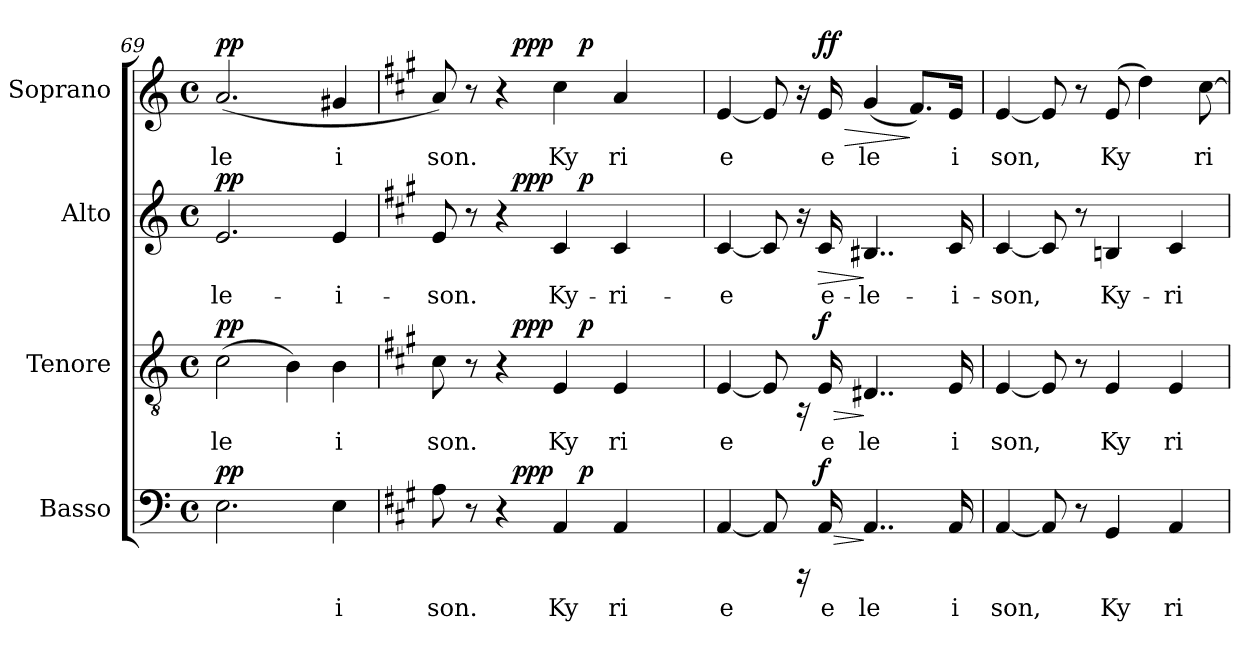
**kern	**text	**dynam	**kern	**text	**dynam	**kern	**text	**dynam	**kern	**text	**dynam
*part4	*part4	*part4	*part3	*part3	*part3	*part2	*part2	*part2	*part1	*part1	*part1
*staff4	*staff4	*staff4	*staff3	*staff3	*staff3	*staff2	*staff2	*staff2	*staff1	*staff1	*staff1
*I"Basso	*	*	*I"Tenore	*	*	*I"Alto	*	*	*I"Soprano	*	*
!!LO:LB:g=z
*clefF4	*	*	*clefGv2	*	*	*clefG2	*	*	*clefG2	*	*
*k[]	*	*	*k[]	*	*	*k[]	*	*	*k[]	*	*
*C:	*	*	*C:	*	*	*C:	*	*	*C:	*	*
*M4/4	*	*	*M4/4	*	*	*M4/4	*	*	*M4/4	*	*
*met(c)	*	*	*met(c)	*	*	*met(c)	*	*	*met(c)	*	*
=69	=69	=69	=69	=69	=69	=69	=69	=69	=69	=69	=69
!	!	!LO:DY:a	!	!LO:LY:b:cj	!LO:DY:a	!	!LO:LY:b:cj	!LO:DY:a	!	!LO:LY:b:cj	!LO:DY:a
2.E\	.	pp	(>2c\	le	pp	2.e/	le-	pp	(<2.a/	-le	pp
.	.	.	4B\)	.	.	.	.	.	.	.	.
!	!LO:LY:b:cj	!	!	!LO:LY:b:cj	!	!	!LO:LY:b:cj	!	!	!LO:LY:b:cj	!
4E\	i	.	4B\	i	.	4e/	-i-	.	4g#X/	i	.
=70	=70	=70	=70	=70	=70	=70	=70	=70	=70	=70	=70
*k[f#c#g#]	*	*	*k[f#c#g#]	*	*	*k[f#c#g#]	*	*	*k[f#c#g#]	*	*
*A:	*	*	*A:	*	*	*A:	*	*	*A:	*	*
!	!LO:LY:b:cj	!	!	!LO:LY:b:cj	!	!	!LO:LY:b:cj	!	!	!LO:LY:b:cj	!
*^	*	*	*^	*	*	*^	*	*	*^	*	*
*	*^	*	*	*	*^	*	*	*	*^	*	*	*	*^	*	*
8A\	4ryy	2ryy	son.	.	8c#\	4ryy	2ryy	son.	.	8e/	4ryy	2ryy	-son.	.	8a/)	4ryy	2ryy	son.	.
8r	.	.	.	.	8r	.	.	.	.	8r	.	.	.	.	8r	.	.	.	.
4r	32.ryy	.	.	.	4r	32.ryy	.	.	.	4r	32.ryy	.	.	.	4r	32.ryy	.	.	.
!	!	!	!	!LO:DY:a	!	!	!	!	!LO:DY:a	!	!	!	!	!LO:DY:a	!	!	!	!	!LO:DY:a
.	2ryy	.	.	ppp	.	2ryy	.	.	ppp	.	2ryy	.	.	ppp	.	2ryy	.	.	ppp
!	!	!	!LO:LY:b:cj	!	!	!	!	!LO:LY:b:cj	!	!	!	!	!LO:LY:b:cj	!	!	!	!	!LO:LY:b:cj	!
4AA/	.	16.ryy	Ky	.	4E/	.	16.ryy	Ky	.	4c#/	.	16.ryy	Ky-	.	4cc#\	.	16.ryy	Ky	.
!	!	!	!	!LO:DY:a	!	!	!	!	!LO:DY:a	!	!	!	!	!LO:DY:a	!	!	!	!	!LO:DY:a
.	.	4ryy	.	p	.	.	4ryy	.	p	.	.	4ryy	.	p	.	.	4ryy	.	p
!	!	!	!LO:LY:b:cj	!	!	!	!	!LO:LY:b:cj	!	!	!	!	!LO:LY:b:cj	!	!	!	!	!LO:LY:b:cj	!
4AA/	.	.	ri	.	4E/	.	.	ri	.	4c#/	.	.	-ri-	.	4a/	.	.	ri	.
.	8ryy	.	.	.	.	8ryy	.	.	.	.	8ryy	.	.	.	.	8ryy	.	.	.
.	.	8ryy	.	.	.	.	8ryy	.	.	.	.	8ryy	.	.	.	.	8ryy	.	.
.	16ryy	.	.	.	.	16ryy	.	.	.	.	16ryy	.	.	.	.	16ryy	.	.	.
.	.	32ryy	.	.	.	.	32ryy	.	.	.	.	32ryy	.	.	.	.	32ryy	.	.
.	64ryy	.	.	.	.	64ryy	.	.	.	.	64ryy	.	.	.	.	64ryy	.	.	.
=71	=71	=71	=71	=71	=71	=71	=71	=71	=71	=71	=71	=71	=71	=71	=71	=71	=71	=71	=71
!	!	!	!LO:LY:b:cj	!	!	!	!	!LO:LY:b:cj	!	!	!	!	!LO:LY:b:cj	!	!	!	!	!LO:LY:b:cj	!
*v	*v	*v	*	*	*	*	*	*	*	*v	*v	*v	*	*	*v	*v	*v	*	*
*	*	*	*v	*v	*v	*	*	*	*	*	*	*	*
[<4AA/	e	.	[<4E/	e	.	[<4c#/	-e	.	[<4e/	e	.
8AA/]	.	.	8E/]	.	.	8c#/]	.	.	8e/]	.	.
16rEEE	.	.	16rAA	.	.	16ra	.	.	16ra	.	.
!	!LO:LY:b:cj	!LO:HP:b	!	!LO:LY:b:cj	!LO:HP:b	!	!LO:LY:b:cj	!LO:HP:b	!	!LO:LY:b:cj	!LO:HP:b
!	!	!LO:DY:n=1:a	!	!	!LO:DY:n=1:a	!	!	!	!	!	!LO:DY:n=1:a
!	!	!	!	!	!	!	!	!	!	!	!LO:DY:n=2:b
16AA/	e	> f	16E/	e	> f	16c#/	e-	>	16e/	e	> f f
!	!LO:LY:b:cj	!	!	!LO:LY:b:cj	!	!	!LO:LY:b:cj	!	!	!LO:LY:b:cj	!
4..AA/	le	]	4..D#X/	le	]	4..B#X/	-le-	]	(<4g#/	le	.
.	.	.	.	.	.	.	.	.	8.f#/L)	.	]
!	!LO:LY:b:cj	!	!	!LO:LY:b:cj	!	!	!LO:LY:b:cj	!	!	!LO:LY:b:cj	!
16AA/	i	.	16E/	i	.	16c#/	-i-	.	16e/Jk	i	.
=72	=72	=72	=72	=72	=72	=72	=72	=72	=72	=72	=72
!	!LO:LY:b	!	!	!LO:LY:b	!	!	!LO:LY:b	!	!	!LO:LY:b	!
[<4AA/	son,	.	[<4E/	son,	.	[<4c#/	-son,	.	[<4e/	son,	.
8AA/]	.	.	8E/]	.	.	8c#/]	.	.	8e/]	.	.
8r	.	.	8r	.	.	8r	.	.	8r	.	.
!	!LO:LY:b:cj	!	!	!LO:LY:b:cj	!	!	!LO:LY:b:cj	!	!	!LO:LY:b	!
4GG#/	Ky	.	4E/	Ky	.	4Bn/	Ky-	.	(>8e/	Ky	.
.	.	.	.	.	.	.	.	.	4dd\)	.	.
!	!LO:LY:b:cj	!	!	!LO:LY:b:cj	!	!	!LO:LY:b:cj	!	!	!	!
4AA/	ri	.	4E/	ri	.	4c#/	-ri-	.	.	.	.
!	!	!	!	!	!	!	!	!	!	!LO:LY:b:cj	!
.	.	.	.	.	.	.	.	.	[>8cc#\	ri	.
=	=	=	=	=	=	=	=	=	=	=	=
*-	*-	*-	*-	*-	*-	*-	*-	*-	*-	*-	*-
